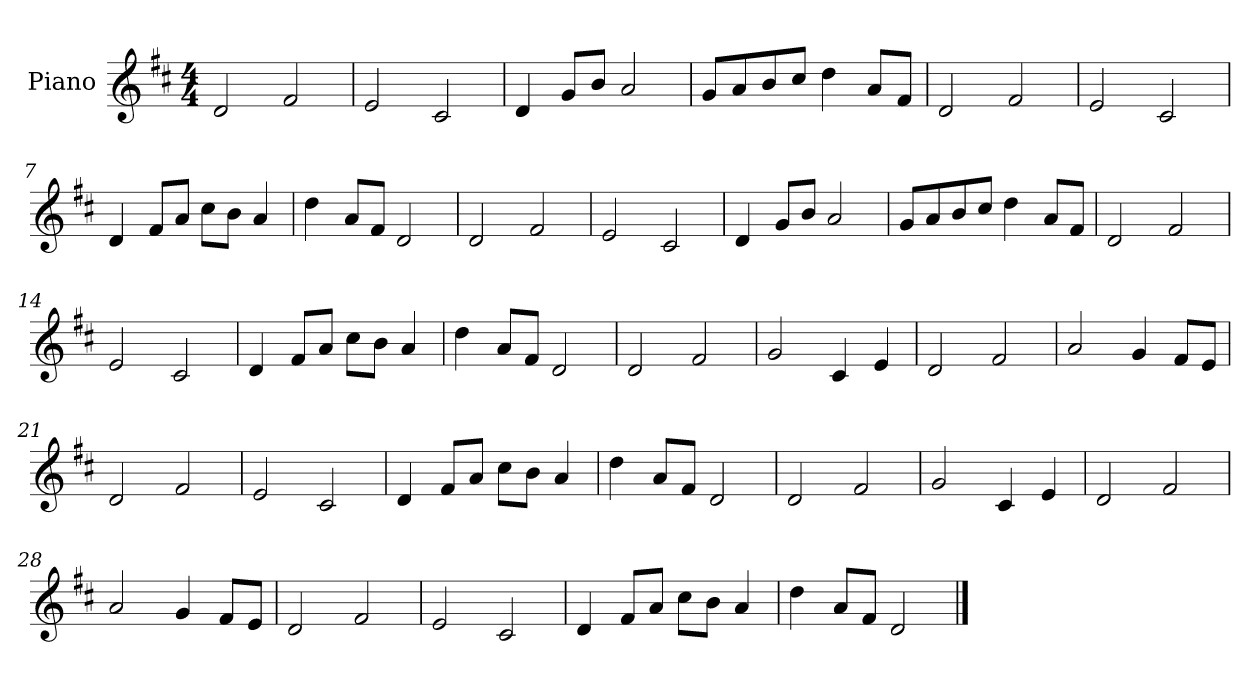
**kern
*part1
*staff1
*I"Piano
*I'Pno
*clefG2
*k[f#c#]
*M4/4
=1
2d/
2f#/
=2
2e/
2c#/
=3
4d/
8g/L
8b/J
2a/
=4
8g/L
8a/
8b/
8cc#/J
4dd\
8a/L
8f#/J
=5
2d/
2f#/
=6
2e/
2c#/
=7
4d/
8f#/L
8a/J
8cc#\L
8b\J
4a/
=8
4dd\
8a/L
8f#/J
2d/
=9
2d/
2f#/
=10
2e/
2c#/
=11
4d/
8g/L
8b/J
2a/
=12
8g/L
8a/
8b/
8cc#/J
4dd\
8a/L
8f#/J
=13
2d/
2f#/
=14
2e/
2c#/
=15
4d/
8f#/L
8a/J
8cc#\L
8b\J
4a/
=16
4dd\
8a/L
8f#/J
2d/
=17
2d/
2f#/
=18
2g/
4c#/
4e/
=19
2d/
2f#/
=20
2a/
4g/
8f#/L
8e/J
=21
2d/
2f#/
=22
2e/
2c#/
=23
4d/
8f#/L
8a/J
8cc#\L
8b\J
4a/
=24
4dd\
8a/L
8f#/J
2d/
=25
2d/
2f#/
=26
2g/
4c#/
4e/
=27
2d/
2f#/
=28
2a/
4g/
8f#/L
8e/J
=29
2d/
2f#/
=30
2e/
2c#/
=31
4d/
8f#/L
8a/J
8cc#\L
8b\J
4a/
=32
4dd\
8a/L
8f#/J
2d/
==
*-
